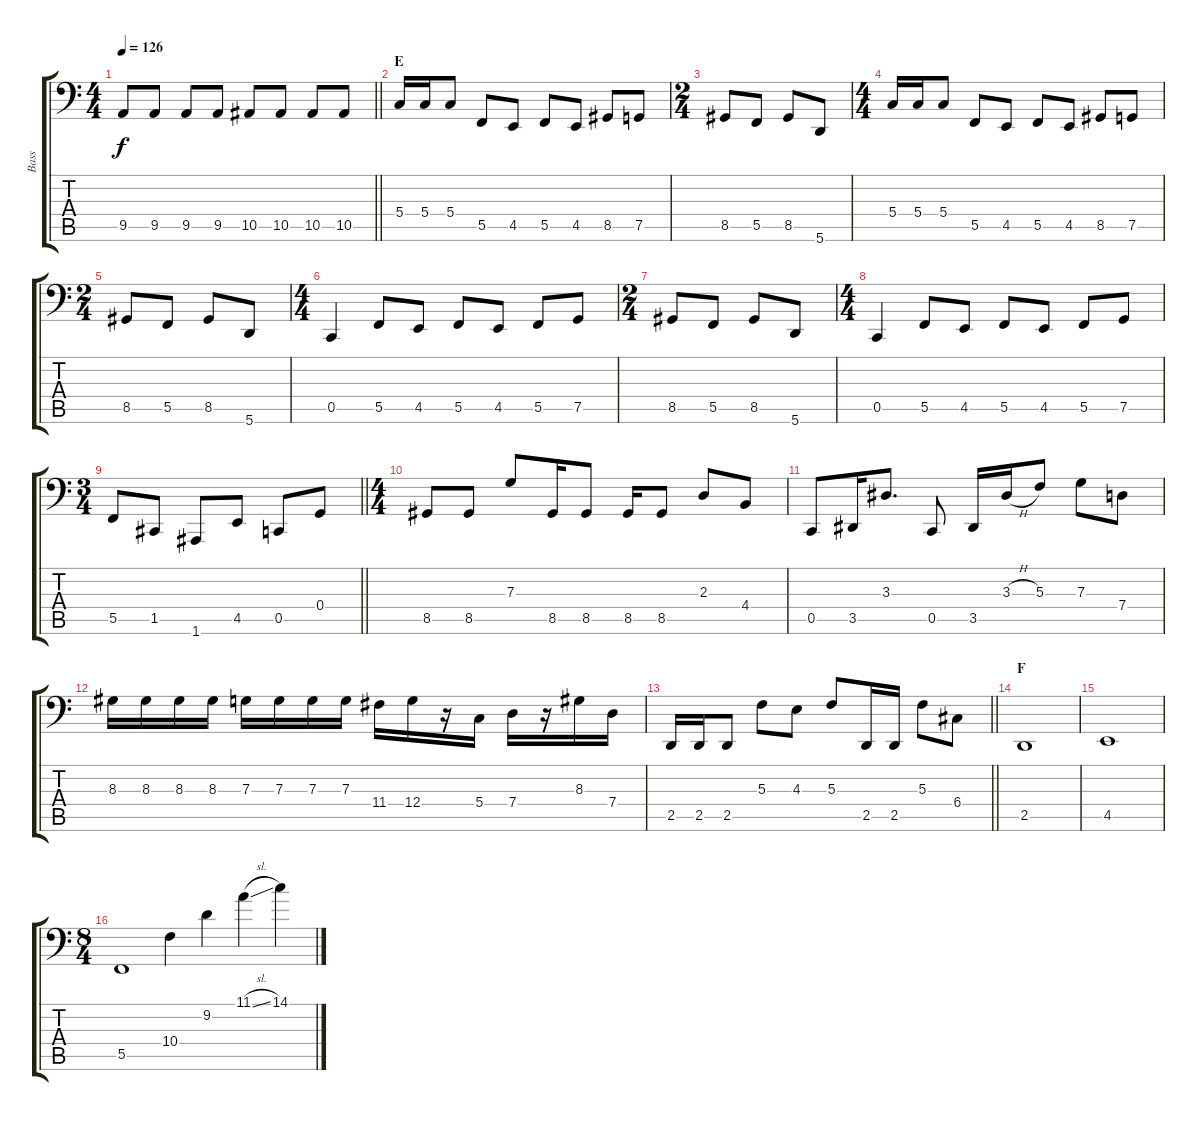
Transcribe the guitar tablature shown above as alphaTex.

\track ("Bass" "Bass") {instrument electricbasspick}
\staff {score tabs}
\tuning (Bb2 F2 C2 G1 C1 A0) {hide}
\ts (4 4)
\tempo 126
\clef f4
\barLineRight lightlight
\ks c
9.5.8{dy f} 9.5.8 9.5.8 9.5.8 10.5.8 10.5.8 10.5.8 10.5.8 |
\section ("" "E")
5.4.16 5.4.16 5.4.8 5.5.8 4.5.8 5.5.8 4.5.8 8.5.8 7.5.8 |
\ts (2 4)
8.5.8 5.5.8 8.5.8 5.6.8 |
\ts (4 4)
5.4.16 5.4.16 5.4.8 5.5.8 4.5.8 5.5.8 4.5.8 8.5.8 7.5.8 |
\ts (2 4)
8.5.8 5.5.8 8.5.8 5.6.8 |
\ts (4 4)
0.5.4 5.5.8 4.5.8 5.5.8 4.5.8 5.5.8 7.5.8 |
\ts (2 4)
8.5.8 5.5.8 8.5.8 5.6.8 |
\ts (4 4)
0.5.4 5.5.8 4.5.8 5.5.8 4.5.8 5.5.8 7.5.8 |
\ts (3 4)
\barLineRight lightlight
5.5.8 1.5.8 1.6.8 4.5.8 0.5.8 0.4.8 |
\ts (4 4)
8.5.8 8.5.8 7.3.8 8.5.16 8.5.8 8.5.16 8.5.8 2.3.8 4.4.8 |
0.5.8 3.5.16 3.3.8{d} 0.5.8 3.5.16 3.3{h}.16 5.3.8 7.3.8 7.4.8 |
8.3.16 8.3.16 8.3.16 8.3.16 7.3.16 7.3.16 7.3.16 7.3.16 11.4.16 12.4.16 r.16 5.4.16 7.4.16 r.16 8.3.16 7.4.16 |
\barLineRight lightlight
2.5.16 2.5.16 2.5.8 5.3.8 4.3.8 5.3.8 2.5.16 2.5.16 5.3.8 6.4.8 |
\section ("" "F")
2.5.1 |
4.5.1 |
\ts (8 4)
5.5.1 10.4.4 9.2.4 11.1{sl}.4 14.1.4
